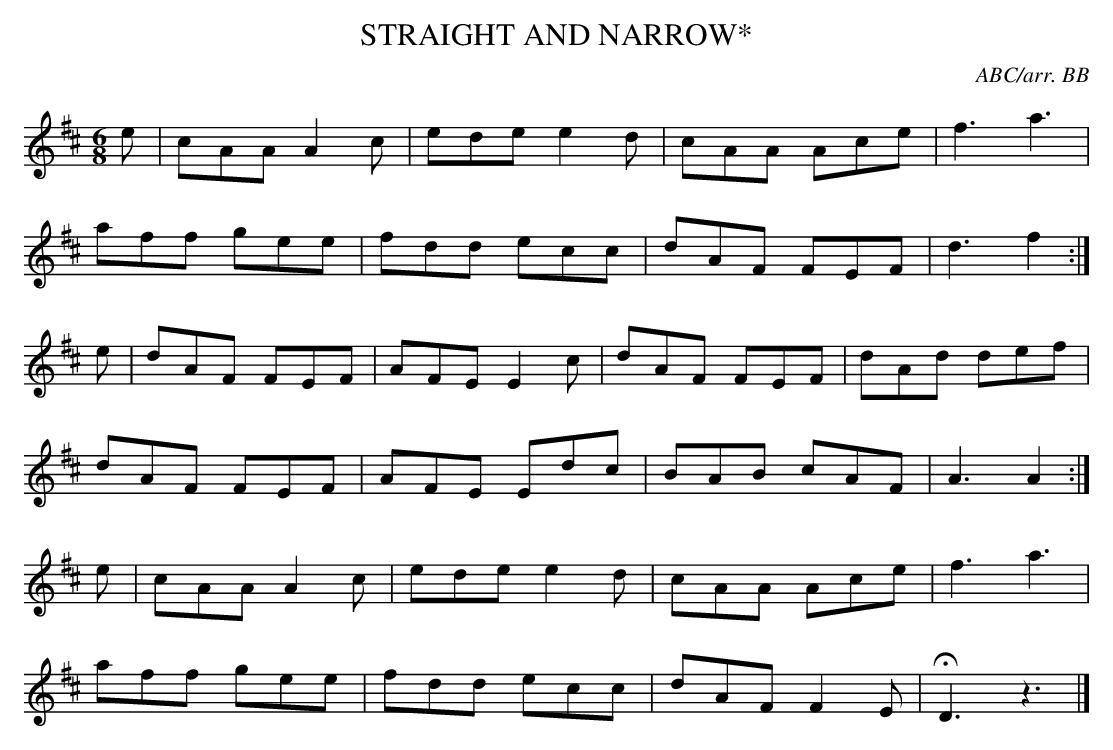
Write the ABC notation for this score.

X:1
T:STRAIGHT AND NARROW*
C:ABC/arr. BB
M:6/8
L:1/8
K:D
e|cAA A2c|ede e2d|cAA Ace|f3 a3|
aff gee|fdd ecc|dAF FEF|d3 f2 :|
e|dAF FEF|AFE E2c|dAF FEF|dAd def|
dAF FEF|AFE Edc|BAB cAF|A3 A2 :|
e|cAA A2c|ede e2d|cAA Ace|f3 a3|
aff gee|fdd ecc|dAF F2E|HD3z3|]
